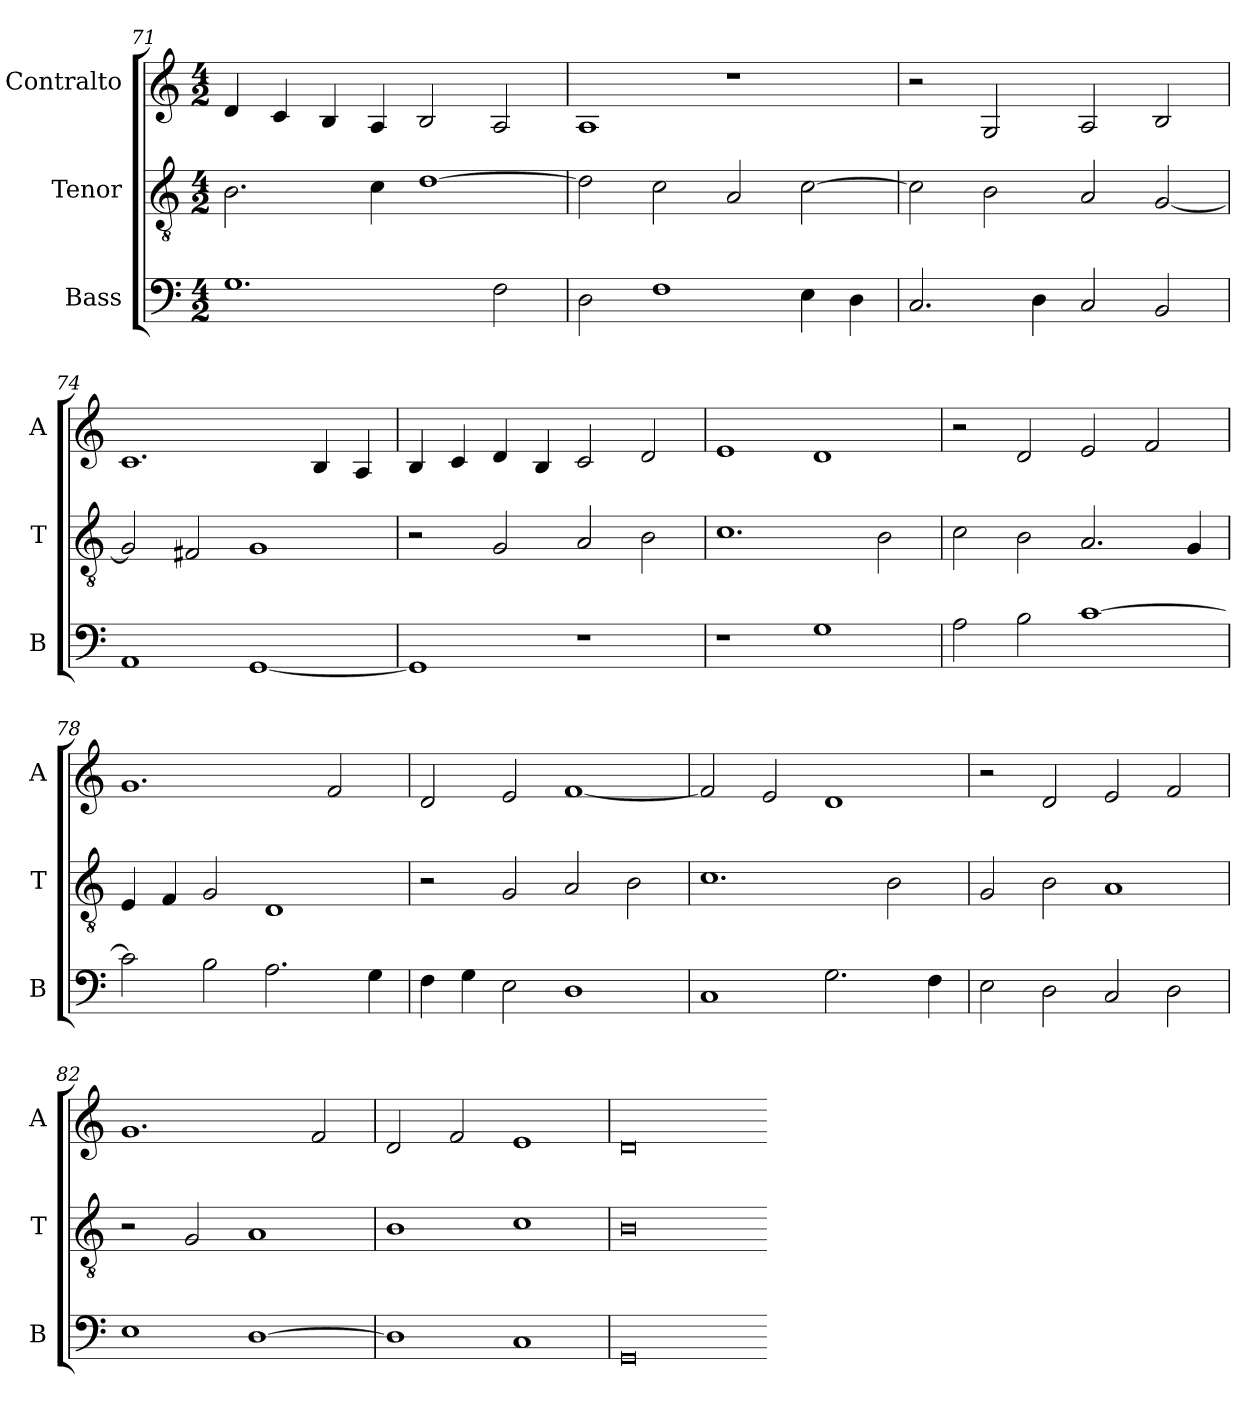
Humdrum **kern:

**kern	**kern	**kern
*part3	*part2	*part1
*staff3	*staff2	*staff1
*I"Bass	*I"Tenor	*I"Contralto
*I'B	*I'T	*I'A
*clefF4	*clefGv2	*clefG2
*k[]	*k[]	*k[]
*G:mix	*G:mix	*G:mix
*M4/2	*M4/2	*M4/2
=71	=71	=71
1.G	2.B	4d
.	.	4c
.	.	4B
.	4c	4A
.	[1d	2B
2F	.	2A
=72	=72	=72
2D	2d]	1A
1F	2c	.
.	2A	1r
4E	[2c	.
4D	.	.
=73	=73	=73
2.C	2c]	2r
.	2B	2G
4D	.	.
2C	2A	2A
2BB	[2G	2B
=74	=74	=74
1AA	2G]	1.c
.	2F#X	.
[1GG	1G	.
.	.	4B
.	.	4A
=75	=75	=75
1GG]	2r	4B
.	.	4c
.	2G	4d
.	.	4B
1r	2A	2c
.	2B	2d
=76	=76	=76
1r	1.c	1e
1G	.	1d
.	2B	.
=77	=77	=77
2A	2c	2r
2B	2B	2d
[1c	2.A	2e
.	.	2f
.	4G	.
=78	=78	=78
2c]	4E	1.g
.	4F	.
2B	2G	.
2.A	1D	.
.	.	2f
4G	.	.
=79	=79	=79
4F	2r	2d
4G	.	.
2E	2G	2e
1D	2A	[1f
.	2B	.
=80	=80	=80
1C	1.c	2f]
.	.	2e
2.G	.	1d
.	2B	.
4F	.	.
=81	=81	=81
2E	2G	2r
2D	2B	2d
2C	1A	2e
2D	.	2f
=82	=82	=82
1E	2r	1.g
.	2G	.
[1D	1A	.
.	.	2f
=83	=83	=83
1D]	1B	2d
.	.	2f
1C	1c	1e
=84	=84	=84
0GG	0B	0d
=-	=-	=-
*-	*-	*-
